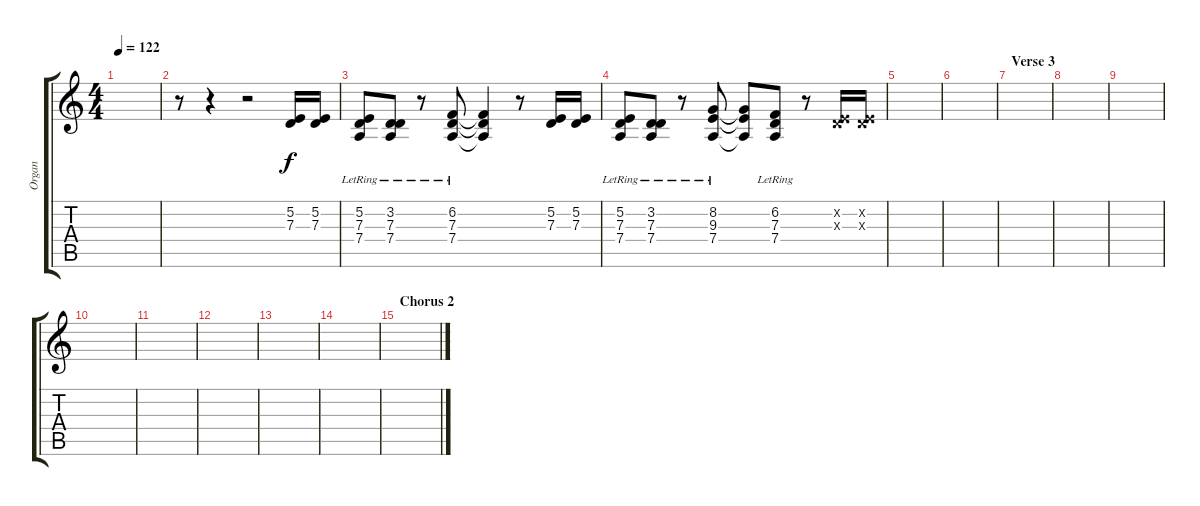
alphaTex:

\track ("Organ" "Organ") {instrument drawbarorgan}
\staff {score tabs}
\tuning (E4 B3 G3 D3 A2 E2) {hide}
\ts (4 4)
\tempo 122
\clef g2
\ks c
|
r.8{instrument drawbarorgan} r.4 r.2 (5.2 7.3).16 (5.2 7.3).16 |
(5.2{lr} 7.3{lr} 7.4{lr}).8 (3.2{lr} 7.3{lr} 7.4{lr}).8 r.8 (6.2{lr} 7.3{lr} 7.4{lr}).8 (6.2{t} 7.3{t} 7.4{t}).4 r.8 (5.2 7.3).16 (5.2 7.3).16 |
(5.2{lr} 7.3{lr} 7.4{lr}).8 (3.2{lr} 7.3{lr} 7.4{lr}).8 r.8 (8.2{lr} 9.3{lr} 7.4{lr}).8 (8.2{t} 9.3{t} 7.4{t}).8 (6.2{lr} 7.3{lr} 7.4{lr}).8 r.8 (5.2{x} 7.3{x}).16 (5.2{x} 7.3{x}).16 |
|
|
\section ("" "Verse 3")
|
|
|
|
|
|
|
|
\section ("" "Chorus 2")
